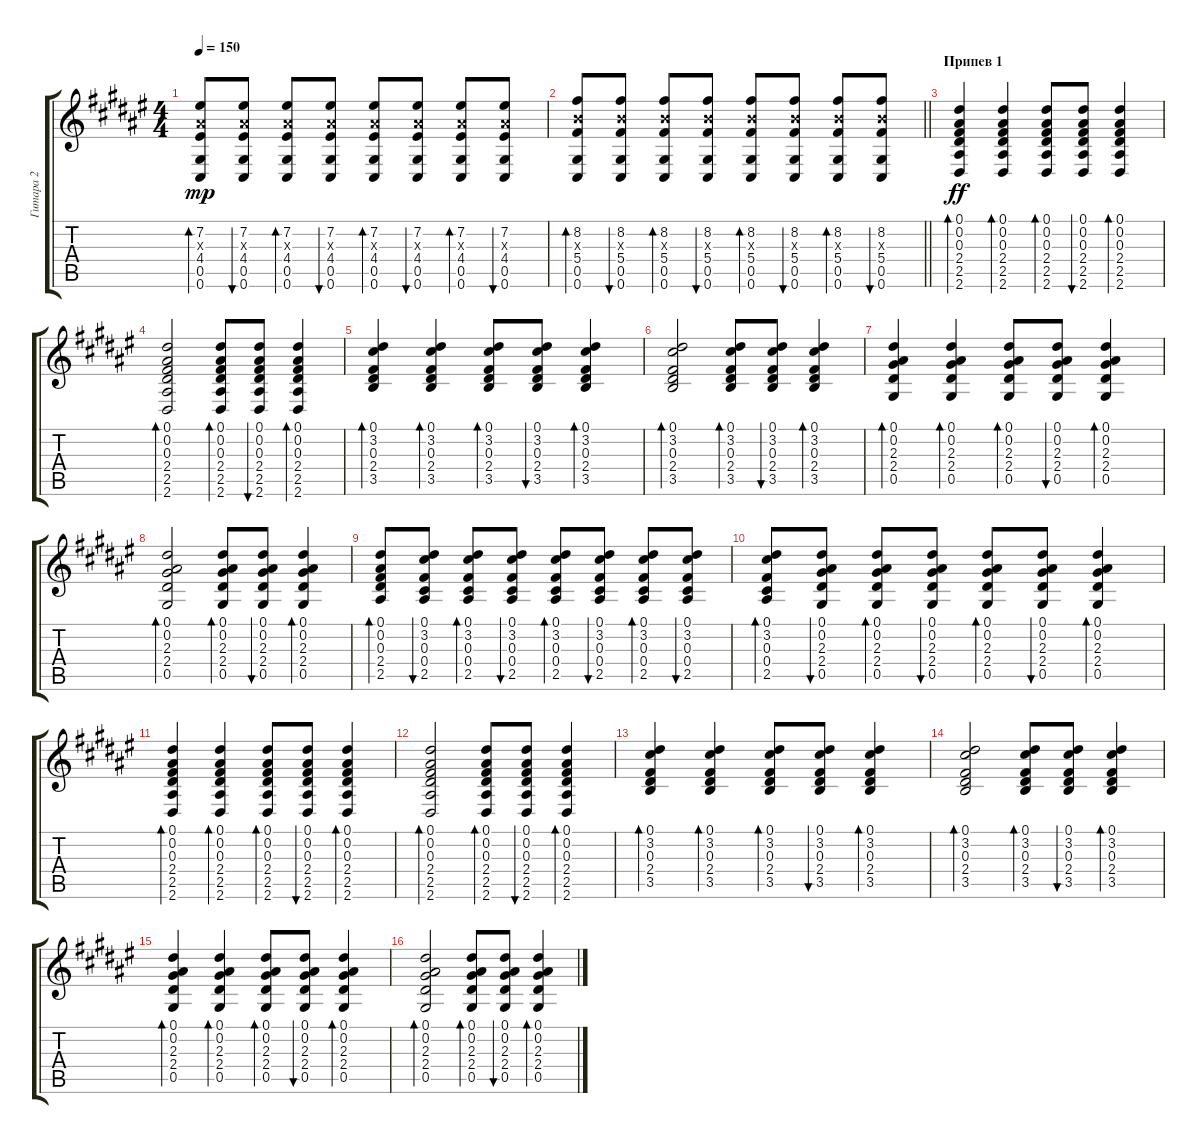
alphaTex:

\track ("Гитара 2" "Гитара 2") {instrument acousticguitarnylon}
\staff {score tabs}
\tuning (Eb4 Bb3 Gb3 Db3 Ab2 Db2) {hide}
\ts (4 4)
\tempo 150
\clef g2
\ks d#minor
(7.2 4.3{x} 4.4 0.5 0.6).8{bd 120 dy mp} (7.2 4.3{x} 4.4 0.5 0.6).8{bu 120} (7.2 4.3{x} 4.4 0.5 0.6).8{bd 120} (7.2 4.3{x} 4.4 0.5 0.6).8{bu 120} (7.2 4.3{x} 4.4 0.5 0.6).8{bd 120} (7.2 4.3{x} 4.4 0.5 0.6).8{bu 120} (7.2 4.3{x} 4.4 0.5 0.6).8{bd 120} (7.2 4.3{x} 4.4 0.5 0.6).8{bu 120} |
\barLineRight lightlight
(8.2 5.3{x} 5.4 0.5 0.6).8{bd 120} (8.2 5.3{x} 5.4 0.5 0.6).8{bu 120} (8.2 5.3{x} 5.4 0.5 0.6).8{bd 120} (8.2 5.3{x} 5.4 0.5 0.6).8{bu 120} (8.2 5.3{x} 5.4 0.5 0.6).8{bd 120} (8.2 5.3{x} 5.4 0.5 0.6).8{bu 120} (8.2 5.3{x} 5.4 0.5 0.6).8{bd 120} (8.2 5.3{x} 5.4 0.5 0.6).8{bu 120} |
\section ("" "Припев 1")
(0.1 0.2 0.3 2.4 2.5 2.6).4{bd 60 dy ff} (0.1 0.2 0.3 2.4 2.5 2.6).4{bd 60} (0.1 0.2 0.3 2.4 2.5 2.6).8{bd 60} (0.1 0.2 0.3 2.4 2.5 2.6).8{bu 60} (0.1 0.2 0.3 2.4 2.5 2.6).4{bd 60} |
(0.1 0.2 0.3 2.4 2.5 2.6).2{bd 60} (0.1 0.2 0.3 2.4 2.5 2.6).8{bd 60} (0.1 0.2 0.3 2.4 2.5 2.6).8{bu 60} (0.1 0.2 0.3 2.4 2.5 2.6).4{bd 60} |
(0.1 3.2 0.3 2.4 3.5).4{bd 60} (0.1 3.2 0.3 2.4 3.5).4{bd 60} (0.1 3.2 0.3 2.4 3.5).8{bd 60} (0.1 3.2 0.3 2.4 3.5).8{bu 60} (0.1 3.2 0.3 2.4 3.5).4{bd 60} |
(0.1 3.2 0.3 2.4 3.5).2{bd 60} (0.1 3.2 0.3 2.4 3.5).8{bd 60} (0.1 3.2 0.3 2.4 3.5).8{bu 60} (0.1 3.2 0.3 2.4 3.5).4{bd 60} |
(0.1 0.2 2.3 2.4 0.5).4{bd 60} (0.1 0.2 2.3 2.4 0.5).4{bd 60} (0.1 0.2 2.3 2.4 0.5).8{bd 60} (0.1 0.2 2.3 2.4 0.5).8{bu 60} (0.1 0.2 2.3 2.4 0.5).4{bd 60} |
(0.1 0.2 2.3 2.4 0.5).2{bd 60} (0.1 0.2 2.3 2.4 0.5).8{bd 60} (0.1 0.2 2.3 2.4 0.5).8{bu 60} (0.1 0.2 2.3 2.4 0.5).4{bd 60} |
(0.1 0.2 0.3 2.4 2.5).8{bd 60} (0.1 3.2 0.3 0.4 2.5).8{bu 60} (0.1 3.2 0.3 0.4 2.5).8{bd 60} (0.1 3.2 0.3 0.4 2.5).8{bu 60} (0.1 3.2 0.3 0.4 2.5).8{bd 60} (0.1 3.2 0.3 0.4 2.5).8{bu 60} (0.1 3.2 0.3 0.4 2.5).8{bd 60} (0.1 3.2 0.3 0.4 2.5).8{bu 60} |
(0.1 3.2 0.3 0.4 2.5).8{bd 60} (0.1 0.2 2.3 2.4 0.5).8{bu 60} (0.1 0.2 2.3 2.4 0.5).8{bd 60} (0.1 0.2 2.3 2.4 0.5).8{bu 60} (0.1 0.2 2.3 2.4 0.5).8{bd 60} (0.1 0.2 2.3 2.4 0.5).8{bu 60} (0.1 0.2 2.3 2.4 0.5).4{bd 60} |
(0.1 0.2 0.3 2.4 2.5 2.6).4{bd 60} (0.1 0.2 0.3 2.4 2.5 2.6).4{bd 60} (0.1 0.2 0.3 2.4 2.5 2.6).8{bd 60} (0.1 0.2 0.3 2.4 2.5 2.6).8{bu 60} (0.1 0.2 0.3 2.4 2.5 2.6).4{bd 60} |
(0.1 0.2 0.3 2.4 2.5 2.6).2{bd 60} (0.1 0.2 0.3 2.4 2.5 2.6).8{bd 60} (0.1 0.2 0.3 2.4 2.5 2.6).8{bu 60} (0.1 0.2 0.3 2.4 2.5 2.6).4{bd 60} |
(0.1 3.2 0.3 2.4 3.5).4{bd 60} (0.1 3.2 0.3 2.4 3.5).4{bd 60} (0.1 3.2 0.3 2.4 3.5).8{bd 60} (0.1 3.2 0.3 2.4 3.5).8{bu 60} (0.1 3.2 0.3 2.4 3.5).4{bd 60} |
(0.1 3.2 0.3 2.4 3.5).2{bd 60} (0.1 3.2 0.3 2.4 3.5).8{bd 60} (0.1 3.2 0.3 2.4 3.5).8{bu 60} (0.1 3.2 0.3 2.4 3.5).4{bd 60} |
(0.1 0.2 2.3 2.4 0.5).4{bd 60} (0.1 0.2 2.3 2.4 0.5).4{bd 60} (0.1 0.2 2.3 2.4 0.5).8{bd 60} (0.1 0.2 2.3 2.4 0.5).8{bu 60} (0.1 0.2 2.3 2.4 0.5).4{bd 60} |
(0.1 0.2 2.3 2.4 0.5).2{bd 60} (0.1 0.2 2.3 2.4 0.5).8{bd 60} (0.1 0.2 2.3 2.4 0.5).8{bu 60} (0.1 0.2 2.3 2.4 0.5).4{bd 60}
